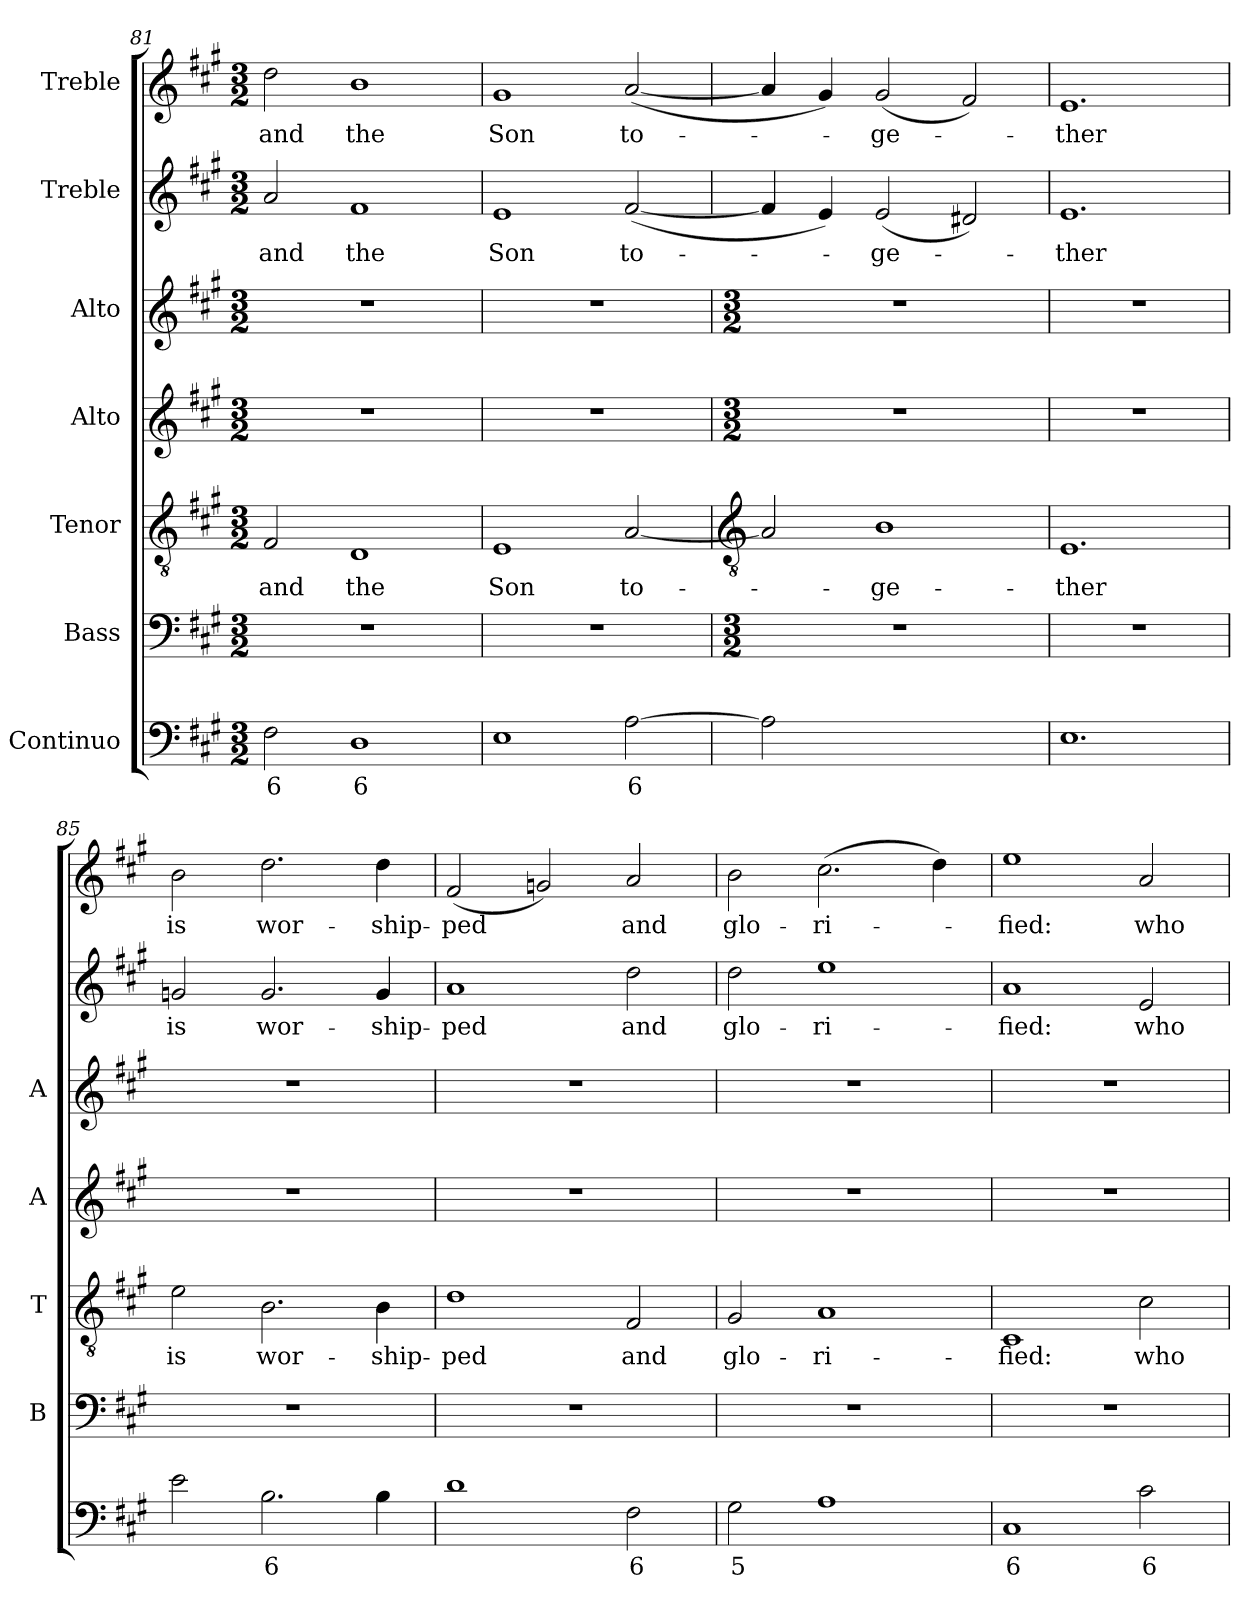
**kern	**text	**text	**kern	**kern	**text	**kern	**kern	**kern	**text	**kern	**text
*part7	*part7	*part7	*part6	*part5	*part5	*part4	*part3	*part2	*part2	*part1	*part1
*staff7	*staff7	*staff7	*staff6	*staff5	*staff5	*staff4	*staff3	*staff2	*staff2	*staff1	*staff1
*I"Continuo	*	*	*I"Bass	*I"Tenor	*	*I"Alto	*I"Alto	*I"Treble	*	*I"Treble	*
*	*	*	*I'B	*I'T	*	*I'A	*I'A	*	*	*	*
*clefF4	*	*	*clefF4	*clefGv2	*	*clefG2	*clefG2	*clefG2	*	*clefG2	*
*k[f#c#g#]	*	*	*k[f#c#g#]	*k[f#c#g#]	*	*k[f#c#g#]	*k[f#c#g#]	*k[f#c#g#]	*	*k[f#c#g#]	*
*A:	*	*	*A:	*A:	*	*A:	*A:	*A:	*	*A:	*
*M3/2	*	*	*M3/2	*M3/2	*	*M3/2	*M3/2	*M3/2	*	*M3/2	*
=81	=81	=81	=81	=81	=81	=81	=81	=81	=81	=81	=81
!	!LO:LY:b	!	!LO:N:vis=1	!	!LO:LY:b	!LO:N:vis=1	!	!	!LO:LY:b	!	!LO:LY:b
2F#	6	.	1.r	2F#	and	1.r	1.r	2a	and	2dd	and
!	!LO:LY:b	!	!	!	!LO:LY:b	!	!	!	!LO:LY:b	!	!LO:LY:b
1D	6	.	.	1D	the	.	.	1f#	the	1b	the
=82	=82	=82	=82	=82	=82	=82	=82	=82	=82	=82	=82
!	!	!	!LO:N:vis=1	!	!LO:LY:b	!LO:N:vis=1	!	!	!LO:LY:b	!	!LO:LY:b
1E	.	.	1.r	1E	Son	1.r	1.r	1e	Son	1g#	Son
!	!LO:LY:b	!	!	!	!LO:LY:b	!	!	!	!LO:LY:b	!	!LO:LY:b
[2A	6	.	.	[2A	to-	.	.	(<[2f#	to-	(<[2a	to-
!!LO:LB:g=z
=83	=83	=83	=83	=83	=83	=83	=83	=83	=83	=83	=83
*	*	*	*	*clefGv2	*	*	*	*	*	*	*
*	*	*	*M3/2	*	*	*M3/2	*M3/2	*	*	*	*
2A]	.	.	1.r	2A]	.	1.r	1.r	4f#]	.	4a]	.
.	.	.	.	.	.	.	.	4e)	.	4g#)	.
!	!LO:LY:b	!LO:LY:b	!	!	!LO:LY:b	!	!	!	!LO:LY:b	!	!LO:LY:b
[2Byy	6	4	.	1B	ge-	.	.	(<2e	ge-	(<2g#	ge-
!	!LO:LY:b	!LO:LY:b	!	!	!	!	!	!	!	!	!
2Byy]	5	3	.	.	.	.	.	2d#X)	.	2f#)	.
=84	=84	=84	=84	=84	=84	=84	=84	=84	=84	=84	=84
!	!	!	!	!	!LO:LY:b	!	!	!	!LO:LY:b	!	!LO:LY:b
1.E	.	.	1.r	1.E	-ther	1.r	1.r	1.e	ther	1.e	ther
=85	=85	=85	=85	=85	=85	=85	=85	=85	=85	=85	=85
!	!	!	!	!	!LO:LY:b	!	!	!	!LO:LY:b	!	!LO:LY:b
2e	.	.	1.r	2e	is	1.r	1.r	2gn	is	2b	is
!	!LO:LY:b	!	!	!	!LO:LY:b	!	!	!	!LO:LY:b	!	!LO:LY:b
2.B	6	.	.	2.B	wor-	.	.	2.g	wor-	2.dd	wor-
!	!	!	!	!	!LO:LY:b	!	!	!	!LO:LY:b	!	!LO:LY:b
4B	.	.	.	4B	-ship-	.	.	4g	-ship-	4dd	-ship-
=86	=86	=86	=86	=86	=86	=86	=86	=86	=86	=86	=86
!	!	!	!	!	!LO:LY:b	!	!	!	!LO:LY:b	!	!LO:LY:b
1d	.	.	1.r	1d	-ped	1.r	1.r	1a	-ped	(<2f#	-ped
.	.	.	.	.	.	.	.	.	.	2gn)	.
!	!LO:LY:b	!	!	!	!LO:LY:b	!	!	!	!LO:LY:b	!	!LO:LY:b
2F#	6	.	.	2F#	and	.	.	2dd	and	2a	and
=87	=87	=87	=87	=87	=87	=87	=87	=87	=87	=87	=87
!	!LO:LY:b	!	!	!	!LO:LY:b	!	!	!	!LO:LY:b	!	!LO:LY:b
2G#	5	.	1.r	2G#	glo-	1.r	1.r	2dd	glo-	2b	glo-
!	!	!	!	!	!LO:LY:b	!	!	!	!LO:LY:b	!	!LO:LY:b
1A	.	.	.	1A	-ri-	.	.	1ee	-ri-	(>2.cc#	-ri-
.	.	.	.	.	.	.	.	.	.	4dd)	.
=88	=88	=88	=88	=88	=88	=88	=88	=88	=88	=88	=88
!	!LO:LY:b	!	!	!	!LO:LY:b	!	!	!	!LO:LY:b	!	!LO:LY:b
1C#	6	.	1.r	1C#	-fied:	1.r	1.r	1a	-fied:	1ee	fied:
!	!LO:LY:b	!	!	!	!LO:LY:b	!	!	!	!LO:LY:b	!	!LO:LY:b
2c#	6	.	.	2c#	who	.	.	2e	who	2a	who
=	=	=	=	=	=	=	=	=	=	=	=
*-	*-	*-	*-	*-	*-	*-	*-	*-	*-	*-	*-
